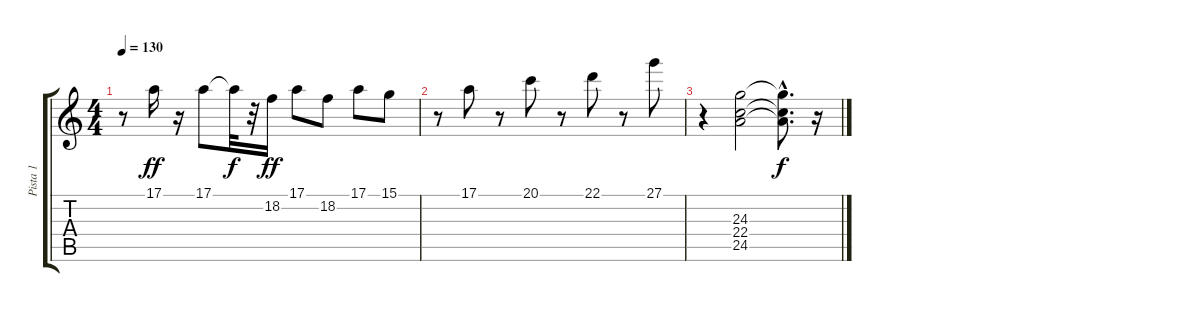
\track ("Pista 1" "Pista 1") {instrument synthbrass1}
\staff {score tabs}
\tuning (E4 B3 G3 D3 A2 E2) {hide}
\ts (4 4)
\tempo 130
\clef g2
\ks c
r.8{dy ff} 17.1.16 r.16 17.1.8 17.1{t}.32{dy f} r.32 18.2.16{dy ff} 17.1.8 18.2.8 17.1.8 15.1.8 |
r.8 17.1.8 r.8 20.1.8 r.8 22.1.8 r.8 27.1.8 |
r.4 (24.3 22.4 24.5).2 (24.3{hac t} 22.4{hac t} 24.5{hac t}).8{d dy f} r.16
